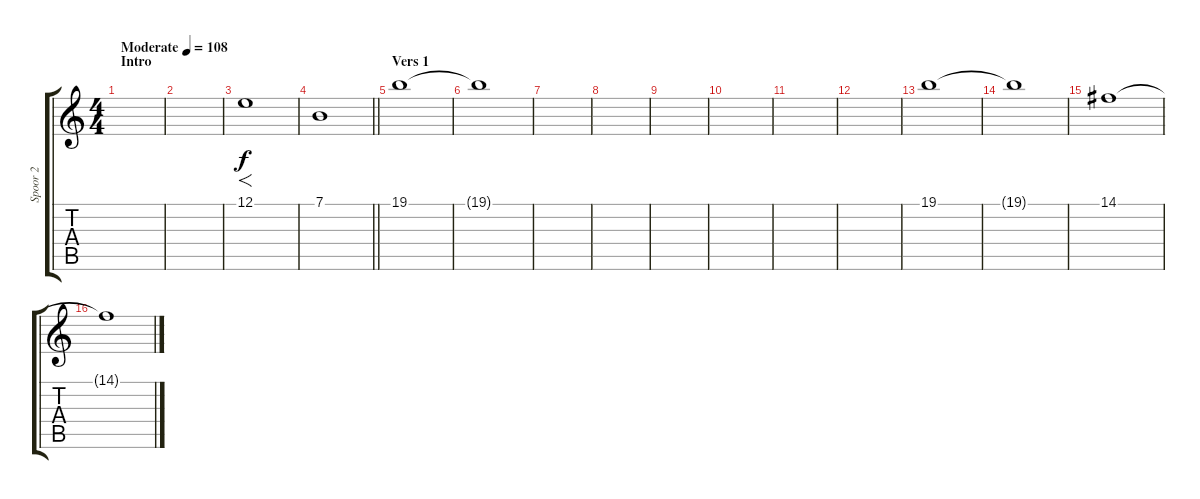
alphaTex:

\track ("Spoor 2" "Spoor 2") {instrument stringensemble1}
\staff {score tabs}
\tuning (E4 B3 G3 D3 A2 E2) {hide}
\ts (4 4)
\section ("" "Intro")
\tempo (108 "Moderate")
\clef g2
\ks c
|
|
12.1.1{f} |
\barLineRight lightlight
7.1.1 |
\section ("" "Vers 1")
19.1.1 |
19.1{t}.1 |
|
|
|
|
|
|
19.1.1 |
19.1{t}.1 |
14.1.1 |
14.1{t}.1
